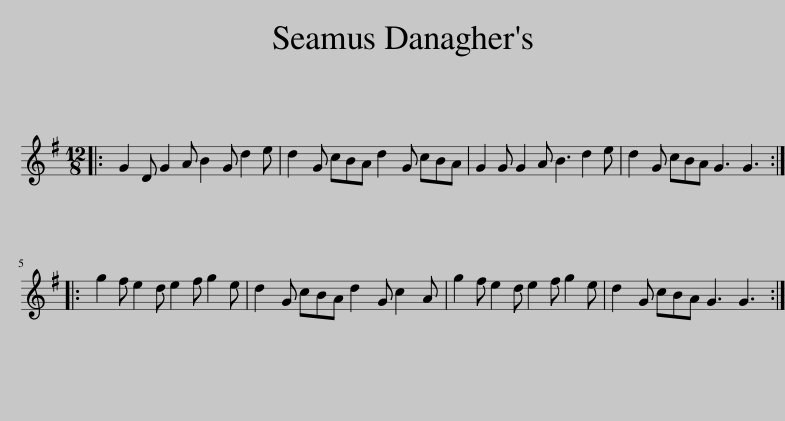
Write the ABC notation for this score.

X:1
L:1/8
M:12/8
I:linebreak $
K:G
V:1 treble
V:1
|: G2 D G2 A B2 G d2 e | d2 G cBA d2 G cBA | G2 G G2 A B3 d2 e | d2 G cBA G3 G3 ::$ g2 f e2 d e2 f g2 e | %5
 d2 G cBA d2 G c2 A | g2 f e2 d e2 f g2 e | d2 G cBA G3 G3 :| %8
